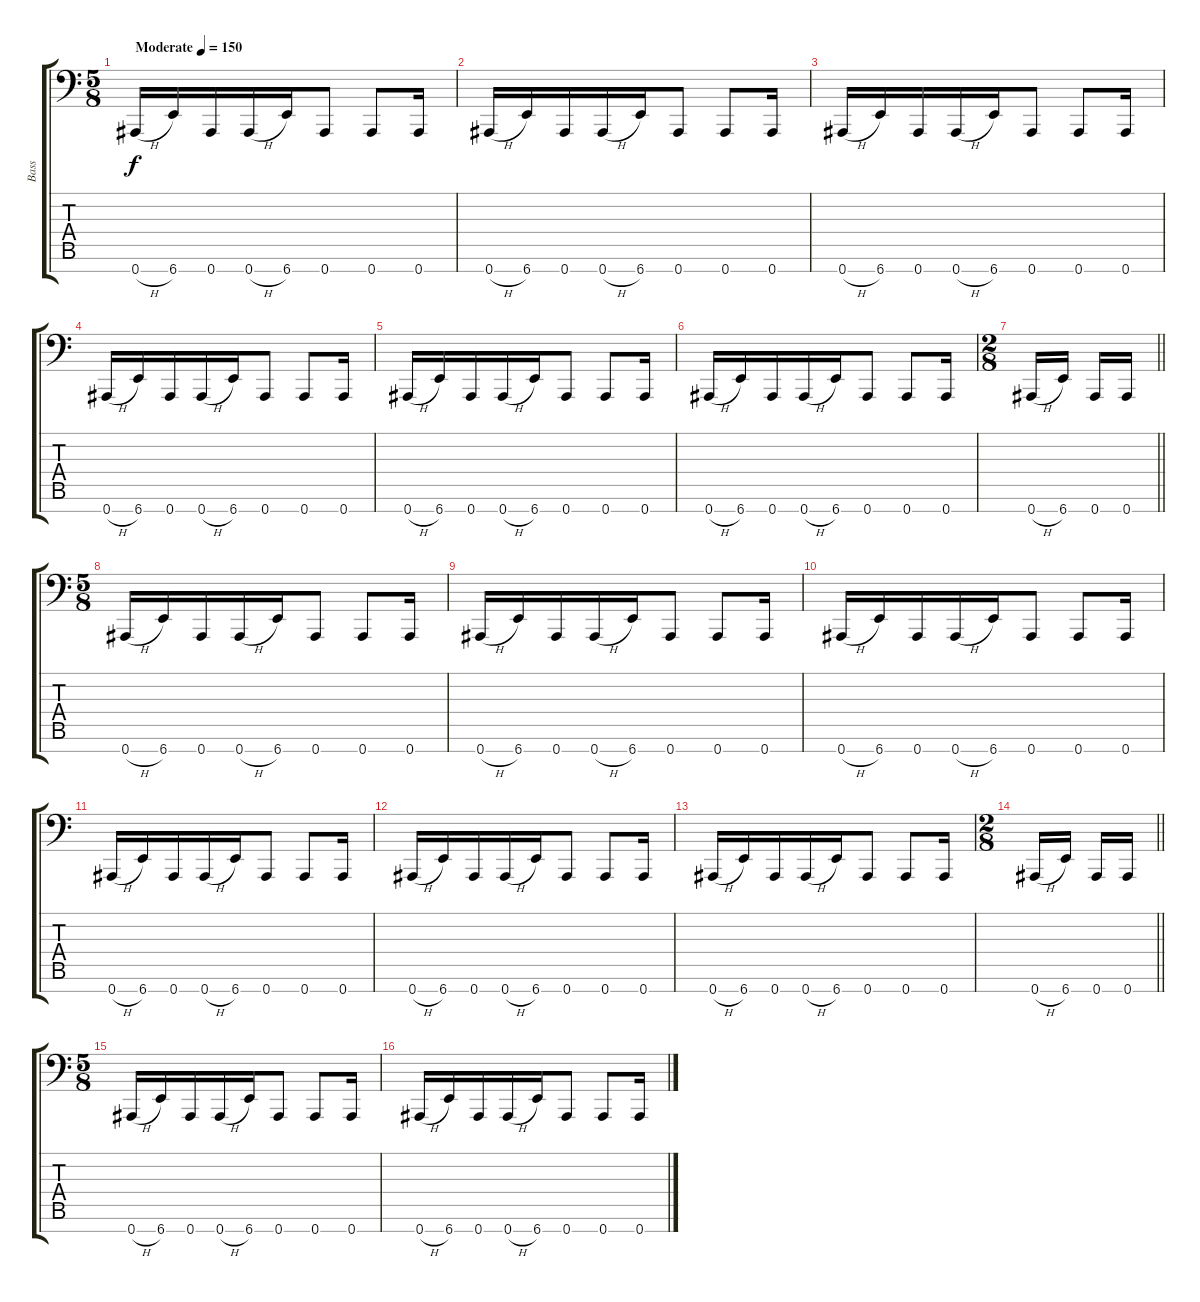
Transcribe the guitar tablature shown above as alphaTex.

\track ("Bass" "Bass") {instrument slapbass2}
\staff {score tabs}
\tuning (Eb3 Bb2 Gb2 Db2 Ab1 Eb1 Bb0) {hide}
\ts (5 8)
\tempo (150 "Moderate")
\clef f4
\ks c
0.7{h}.16{dy f instrument slapbass2} 6.7.16 0.7.16 0.7{h}.16 6.7.16 0.7.8 0.7.8 0.7.16 |
0.7{h}.16 6.7.16 0.7.16 0.7{h}.16 6.7.16 0.7.8 0.7.8 0.7.16 |
0.7{h}.16 6.7.16 0.7.16 0.7{h}.16 6.7.16 0.7.8 0.7.8 0.7.16 |
0.7{h}.16 6.7.16 0.7.16 0.7{h}.16 6.7.16 0.7.8 0.7.8 0.7.16 |
0.7{h}.16 6.7.16 0.7.16 0.7{h}.16 6.7.16 0.7.8 0.7.8 0.7.16 |
0.7{h}.16 6.7.16 0.7.16 0.7{h}.16 6.7.16 0.7.8 0.7.8 0.7.16 |
\ts (2 8)
\barLineRight lightlight
0.7{h}.16 6.7.16 0.7.16 0.7.16 |
\ts (5 8)
0.7{h}.16 6.7.16 0.7.16 0.7{h}.16 6.7.16 0.7.8 0.7.8 0.7.16 |
0.7{h}.16 6.7.16 0.7.16 0.7{h}.16 6.7.16 0.7.8 0.7.8 0.7.16 |
0.7{h}.16 6.7.16 0.7.16 0.7{h}.16 6.7.16 0.7.8 0.7.8 0.7.16 |
0.7{h}.16 6.7.16 0.7.16 0.7{h}.16 6.7.16 0.7.8 0.7.8 0.7.16 |
0.7{h}.16 6.7.16 0.7.16 0.7{h}.16 6.7.16 0.7.8 0.7.8 0.7.16 |
0.7{h}.16 6.7.16 0.7.16 0.7{h}.16 6.7.16 0.7.8 0.7.8 0.7.16 |
\ts (2 8)
\barLineRight lightlight
0.7{h}.16 6.7.16 0.7.16 0.7.16 |
\ts (5 8)
0.7{h}.16 6.7.16 0.7.16 0.7{h}.16 6.7.16 0.7.8 0.7.8 0.7.16 |
0.7{h}.16 6.7.16 0.7.16 0.7{h}.16 6.7.16 0.7.8 0.7.8 0.7.16
